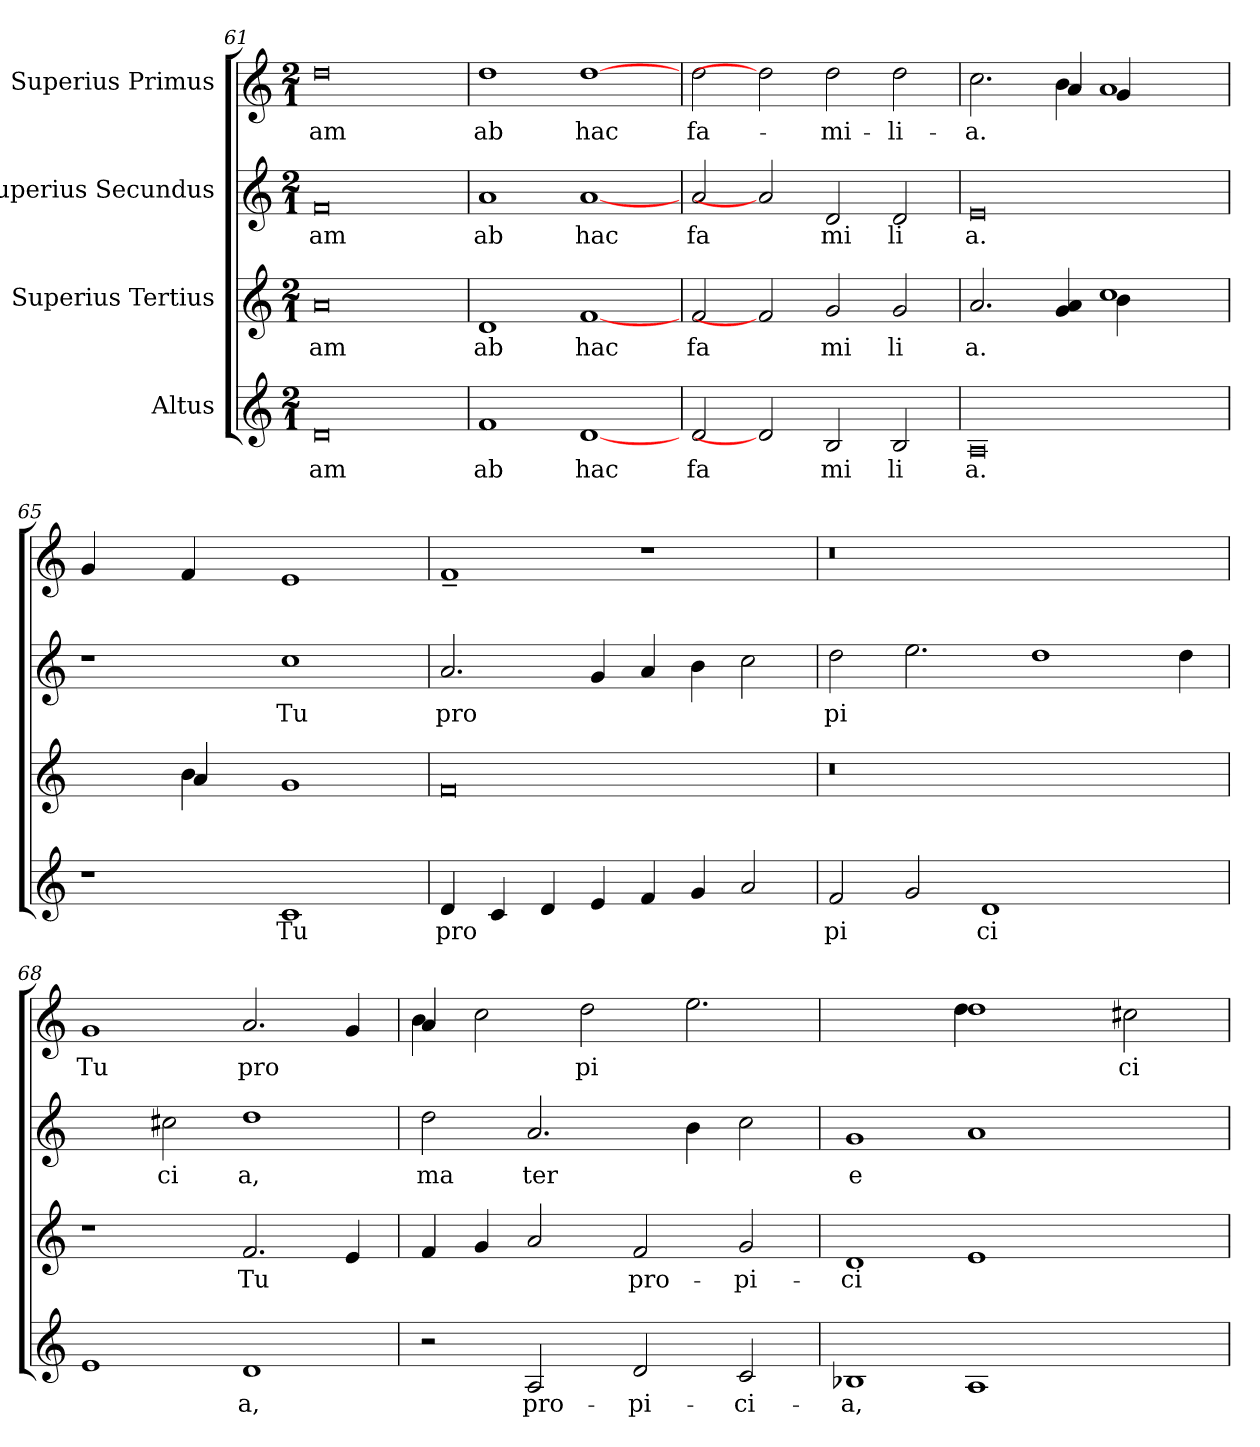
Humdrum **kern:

**kern	**text	**kern	**text	**kern	**text	**kern	**text
*part4	*part4	*part3	*part3	*part2	*part2	*part1	*part1
*staff4	*staff4	*staff3	*staff3	*staff2	*staff2	*staff1	*staff1
*I"Altus	*	*I"Superius Tertius	*	*I"Superius Secundus	*	*I"Superius Primus	*
*clefG2	*	*clefG2	*	*clefG2	*	*clefG2	*
*k[]	*	*k[]	*	*k[]	*	*k[]	*
*C:	*	*C:	*	*C:	*	*C:	*
*M2/1	*	*M2/1	*	*M2/1	*	*M2/1	*
=61	=61	=61	=61	=61	=61	=61	=61
!	!LO:LY:b:cj	!	!LO:LY:b:cj	!	!LO:LY:b:cj	!	!LO:LY:b:cj
0d	am	0a	am	0f	am	0dd	am
=62	=62	=62	=62	=62	=62	=62	=62
!	!LO:LY:b:cj	!	!LO:LY:b:cj	!	!LO:LY:b:cj	!	!LO:LY:b:cj
1f	ab	1d	ab	1a	ab	1dd	ab
!	!LO:LY:b:cj	!	!LO:LY:b:cj	!	!LO:LY:b:cj	!	!LO:LY:b:cj
[1d	hac	[1f	hac	[1a	hac	[1dd	hac
=63	=63	=63	=63	=63	=63	=63	=63
!	!LO:LY:b:cj	!	!LO:LY:b:cj	!	!LO:LY:b:cj	!	!LO:LY:b:cj
2d/	fa	2f/	fa	2a/	fa	2dd\	fa-
2d]	.	2f]	.	2a]	.	2dd]	.
!	!LO:LY:b:cj	!	!LO:LY:b:cj	!	!LO:LY:b:cj	!	!LO:LY:b:cj
2B/	mi	2g/	mi	2d/	mi	2dd\	-mi-
!	!LO:LY:b:cj	!	!LO:LY:b:cj	!	!LO:LY:b:cj	!	!LO:LY:b:cj
2B/	li	2g/	li	2d/	li	2dd\	-li-
=64	=64	=64	=64	=64	=64	=64	=64
!	!LO:LY:b:cj	!	!LO:LY:b:cj	!	!LO:LY:b:cj	!	!LO:LY:b:cj
*	*	*^	*	*	*	*^	*
0A	a.	2.a/	1ryy	a.	0e	a.	2.cc\	2.ryy	-a.
!	!	!	!	!LO:LY:b:cj	!	!	!	!	!LO:LY:b:cj
.	.	4g/ 4a/	.	.	.	.	4b\	4a/	.
!	!	!	!	!LO:LY:b:cj	!	!	!	!	!LO:LY:b:cj
.	.	1cc	4b\	.	.	.	1a	4g/	.
.	.	.	2.ryy	.	.	.	.	2.ryy	.
=65	=65	=65	=65	=65	=65	=65	=65	=65	=65
!	!	!	!	!	!	!	!	!	!LO:LY:b:cj
*	*	*	*	*	*	*	*v	*v	*
1r	.	2ryy	2ryy	.	1r	.	4g/	.
.	.	.	.	.	.	.	4ryy	.
!	!	!	!	!LO:LY:b:cj	!	!	!	!LO:LY:b:cj
.	.	4b\	4a/	.	.	.	4f/	.
.	.	4ryy	1ryy	.	.	.	4ryy	.
!	!LO:LY:b:cj	!	!	!LO:LY:b:cj	!	!LO:LY:b:cj	!	!LO:LY:b:cj
1c	Tu	1g	.	.	1cc	Tu	1e	.
.	.	.	4ryy	.	.	.	.	.
!!LO:PB:g=z
=66	=66	=66	=66	=66	=66	=66	=66	=66
!	!LO:LY:b:cj	!	!	!LO:LY:b:cj	!	!LO:LY:b:cj	!	!LO:LY:a:cj
*	*	*v	*v	*	*	*	*	*
4d/	pro-	0f	.	2.a/	pro	1f~<	.
!	!LO:LY:b:cj	!	!	!	!	!	!
4c/	--	.	.	.	.	.	.
!	!LO:LY:b:cj	!	!	!	!	!	!
4d/	--	.	.	.	.	.	.
!	!LO:LY:b:cj	!	!	!	!LO:LY:b:cj	!	!
4e/	--	.	.	4g/	.	.	.
!	!LO:LY:b:cj	!	!	!	!LO:LY:b:cj	!	!
4f/	--	.	.	4a/	.	1r	.
!	!LO:LY:b:cj	!	!	!	!LO:LY:b:cj	!	!
4g/	--	.	.	4b\	.	.	.
!	!LO:LY:b:cj	!	!	!	!LO:LY:b:cj	!	!
2a/	--	.	.	2cc\	.	.	.
=67	=67	=67	=67	=67	=67	=67	=67
!	!LO:LY:b:cj	!	!	!	!LO:LY:b:cj	!	!
2f/	-pi-	0r	.	2dd\	pi	0r	.
!	!LO:LY:b:cj	!	!	!	!	!	!
2g/	--	.	.	2.ee\	.	.	.
!	!LO:LY:b:cj	!	!	!	!	!	!
1d	-ci-	.	.	.	.	.	.
.	.	.	.	1dd	.	.	.
2ryy	.	2ryy	.	.	.	2ryy	.
!	!	!	!	!	!LO:LY:b:cj	!	!
.	.	.	.	4dd\	.	.	.
=68	=68	=68	=68	=68	=68	=68	=68
!	!LO:LY:b:cj	!	!	!	!	!	!LO:LY:a:cj
1e	--	1r	.	2ryy	.	1g	Tu
!	!	!	!	!	!LO:LY:b:cj	!	!
.	.	.	.	2cc#\	ci	.	.
!	!LO:LY:b:cj	!	!LO:LY:b:cj	!	!LO:LY:b:cj	!	!LO:LY:a:cj
1d	-a,	2.f/	Tu	1dd	a,	2.a/	pro
!	!	!	!LO:LY:b:cj	!	!	!	!LO:LY:a:cj
.	.	4e/	.	.	.	4g/	.
=69	=69	=69	=69	=69	=69	=69	=69
!	!	!	!LO:LY:b:cj	!	!LO:LY:b:cj	!	!LO:LY:a:cj
*	*	*	*	*	*	*^	*
2r	.	4f/	.	2dd\	ma	4a/	4b\	.
!	!	!	!LO:LY:b:cj	!	!	!	!	!LO:LY:a:cj
.	.	4g/	.	.	.	2cc\	1..ryy	.
!	!LO:LY:b:cj	!	!LO:LY:b:cj	!	!LO:LY:b:cj	!	!	!
2A/	pro-	2a/	.	2.a/	ter	.	.	.
!	!	!	!	!	!	!	!	!LO:LY:a:cj
.	.	.	.	.	.	2dd\	.	pi
!	!LO:LY:b:cj	!	!LO:LY:b:cj	!	!	!	!	!
2d/	-pi-	2f/	pro-	.	.	.	.	.
!	!	!	!	!	!LO:LY:b:cj	!	!	!LO:LY:a:cj
.	.	.	.	4b\	.	2.ee\	.	.
!	!LO:LY:b:cj	!	!LO:LY:b:cj	!	!LO:LY:b:cj	!	!	!
2c/	-ci-	2g/	-pi-	2cc\	.	.	.	.
=70	=70	=70	=70	=70	=70	=70	=70	=70
!	!LO:LY:b:cj	!	!LO:LY:b:cj	!	!LO:LY:b:cj	!	!	!
1B-	-a,	1d	-ci-	1g	e	1ryy	1ryy	.
!	!LO:LY:b:cj	!	!LO:LY:b:cj	!	!LO:LY:b:cj	!	!	!LO:LY:a:cj
1A	.	1e	--	1a	.	1dd	4dd\	.
.	.	.	.	.	.	.	1ryy	.
!	!	!	!	!	!	!	!	!LO:LY:a:cj
2ryy	.	2ryy	.	2ryy	.	2cc#\	.	ci
.	.	.	.	.	.	.	4ryy	.
*	*	*	*	*	*	*v	*v	*
=	=	=	=	=	=	=	=
*-	*-	*-	*-	*-	*-	*-	*-
